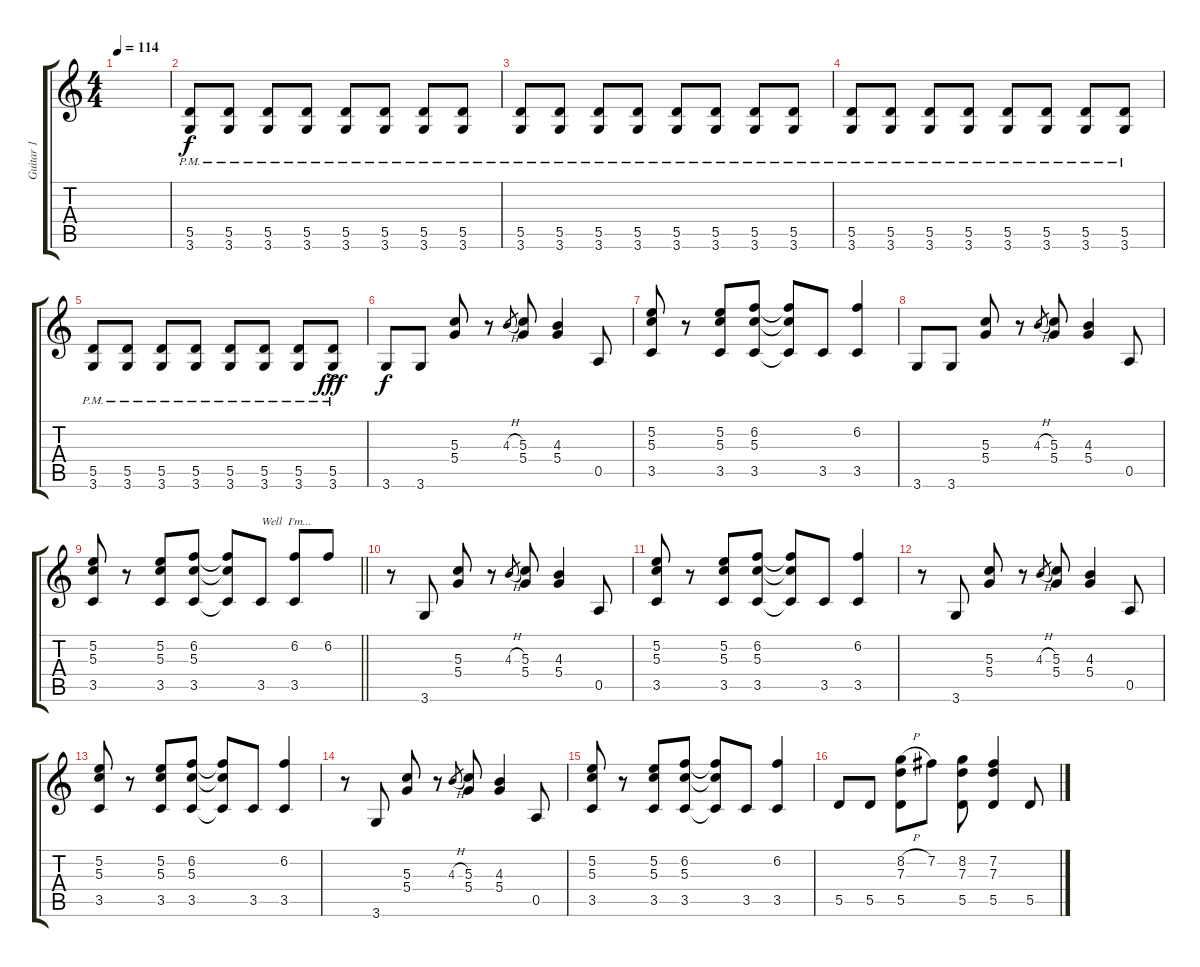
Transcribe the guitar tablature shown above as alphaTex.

\track ("Guitar 1" "Guitar 1") {instrument overdrivenguitar}
\staff {score tabs}
\tuning (E4 B3 G3 D3 A2 E2) {hide}
\ts (4 4)
\tempo 114
\clef g2
\ks c
|
(5.5{pm} 3.6{pm}).8 (5.5{pm} 3.6{pm}).8 (5.5{pm} 3.6{pm}).8 (5.5{pm} 3.6{pm}).8 (5.5{pm} 3.6{pm}).8 (5.5{pm} 3.6{pm}).8 (5.5{pm} 3.6{pm}).8 (5.5{pm} 3.6{pm}).8 |
(5.5{pm} 3.6{pm}).8 (5.5{pm} 3.6{pm}).8 (5.5{pm} 3.6{pm}).8 (5.5{pm} 3.6{pm}).8 (5.5{pm} 3.6{pm}).8 (5.5{pm} 3.6{pm}).8 (5.5{pm} 3.6{pm}).8 (5.5{pm} 3.6{pm}).8 |
(5.5{pm} 3.6{pm}).8 (5.5{pm} 3.6{pm}).8 (5.5{pm} 3.6{pm}).8 (5.5{pm} 3.6{pm}).8 (5.5{pm} 3.6{pm}).8 (5.5{pm} 3.6{pm}).8 (5.5{pm} 3.6{pm}).8 (5.5{pm} 3.6{pm}).8 |
(5.5{pm} 3.6{pm}).8 (5.5{pm} 3.6{pm}).8 (5.5{pm} 3.6{pm}).8 (5.5{pm} 3.6{pm}).8 (5.5{pm} 3.6{pm}).8 (5.5{pm} 3.6{pm}).8 (5.5{pm} 3.6{pm}).8 (5.5{ac pm} 3.6{ac pm}).8{dy fff} |
3.6.8{dy f} 3.6.8 (5.3 5.4).8 r.8 4.3{h}.8{gr} (5.3 5.4).8 (4.3 5.4).4 0.5.8 |
(5.2 5.3 3.5).8 r.8 (5.2 5.3 3.5).8 (6.2 5.3 3.5).8 (6.2{t} 5.3{t} 3.5{t}).8 3.5.8 (6.2 3.5).4 |
3.6.8 3.6.8 (5.3 5.4).8 r.8 4.3{h}.8{gr} (5.3 5.4).8 (4.3 5.4).4 0.5.8 |
\barLineRight lightlight
(5.2 5.3 3.5).8 r.8 (5.2 5.3 3.5).8 (6.2 5.3 3.5).8 (6.2{t} 5.3{t} 3.5{t}).8 3.5.8{txt "Well  I'm..."} (6.2 3.5).8 6.2.8 |
r.8 3.6.8 (5.3 5.4).8 r.8 4.3{h}.8{gr} (5.3 5.4).8 (4.3 5.4).4 0.5.8 |
(5.2 5.3 3.5).8 r.8 (5.2 5.3 3.5).8 (6.2 5.3 3.5).8 (6.2{t} 5.3{t} 3.5{t}).8 3.5.8 (6.2 3.5).4 |
r.8 3.6.8 (5.3 5.4).8 r.8 4.3{h}.8{gr} (5.3 5.4).8 (4.3 5.4).4 0.5.8 |
(5.2 5.3 3.5).8 r.8 (5.2 5.3 3.5).8 (6.2 5.3 3.5).8 (6.2{t} 5.3{t} 3.5{t}).8 3.5.8 (6.2 3.5).4 |
r.8 3.6.8 (5.3 5.4).8 r.8 4.3{h}.8{gr} (5.3 5.4).8 (4.3 5.4).4 0.5.8 |
(5.2 5.3 3.5).8 r.8 (5.2 5.3 3.5).8 (6.2 5.3 3.5).8 (6.2{t} 5.3{t} 3.5{t}).8 3.5.8 (6.2 3.5).4 |
5.5.8 5.5.8 (8.2{h} 7.3 5.5).8 7.2.8 (8.2 7.3 5.5).8 (7.2 7.3 5.5).4 5.5.8
